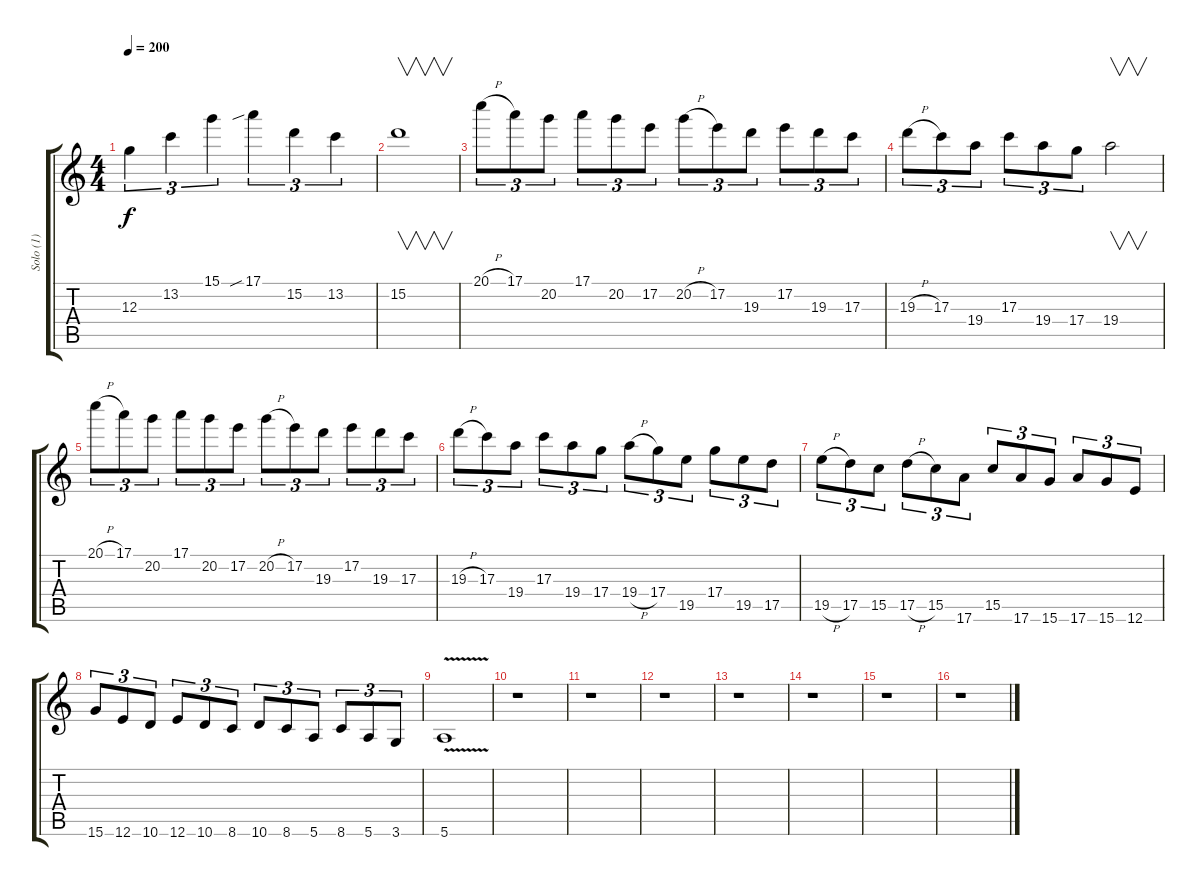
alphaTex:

\track ("Solo (1)" "Solo (1)") {instrument distortionguitar}
\staff {score tabs}
\tuning (E4 B3 G3 D3 A2 E2) {hide}
\ts (4 4)
\tempo 200
\clef g2
\ks c
12.3.4{tu (3 2) dy f} 13.2.4{tu (3 2)} 15.1.4{tu (3 2)} 17.1{sib}.4{tu (3 2)} 15.2.4{tu (3 2)} 13.2.4{tu (3 2)} |
15.2.1{v} |
20.1{h}.8{tu (3 2)} 17.1.8{tu (3 2)} 20.2.8{tu (3 2)} 17.1.8{tu (3 2)} 20.2.8{tu (3 2)} 17.2.8{tu (3 2)} 20.2{h}.8{tu (3 2)} 17.2.8{tu (3 2)} 19.3.8{tu (3 2)} 17.2.8{tu (3 2)} 19.3.8{tu (3 2)} 17.3.8{tu (3 2)} |
19.3{h}.8{tu (3 2)} 17.3.8{tu (3 2)} 19.4.8{tu (3 2)} 17.3.8{tu (3 2)} 19.4.8{tu (3 2)} 17.4.8{tu (3 2)} 19.4.2{v} |
20.1{h}.8{tu (3 2)} 17.1.8{tu (3 2)} 20.2.8{tu (3 2)} 17.1.8{tu (3 2)} 20.2.8{tu (3 2)} 17.2.8{tu (3 2)} 20.2{h}.8{tu (3 2)} 17.2.8{tu (3 2)} 19.3.8{tu (3 2)} 17.2.8{tu (3 2)} 19.3.8{tu (3 2)} 17.3.8{tu (3 2)} |
19.3{h}.8{tu (3 2)} 17.3.8{tu (3 2)} 19.4.8{tu (3 2)} 17.3.8{tu (3 2)} 19.4.8{tu (3 2)} 17.4.8{tu (3 2)} 19.4{h}.8{tu (3 2)} 17.4.8{tu (3 2)} 19.5.8{tu (3 2)} 17.4.8{tu (3 2)} 19.5.8{tu (3 2)} 17.5.8{tu (3 2)} |
19.5{h}.8{tu (3 2)} 17.5.8{tu (3 2)} 15.5.8{tu (3 2)} 17.5{h}.8{tu (3 2)} 15.5.8{tu (3 2)} 17.6.8{tu (3 2)} 15.5.8{tu (3 2)} 17.6.8{tu (3 2)} 15.6.8{tu (3 2)} 17.6.8{tu (3 2)} 15.6.8{tu (3 2)} 12.6.8{tu (3 2)} |
15.6.8{tu (3 2)} 12.6.8{tu (3 2)} 10.6.8{tu (3 2)} 12.6.8{tu (3 2)} 10.6.8{tu (3 2)} 8.6.8{tu (3 2)} 10.6.8{tu (3 2)} 8.6.8{tu (3 2)} 5.6.8{tu (3 2)} 8.6.8{tu (3 2)} 5.6.8{tu (3 2)} 3.6.8{tu (3 2)} |
5.6{v}.1 |
r.1 |
r.1 |
r.1 |
r.1 |
r.1 |
r.1 |
r.1
